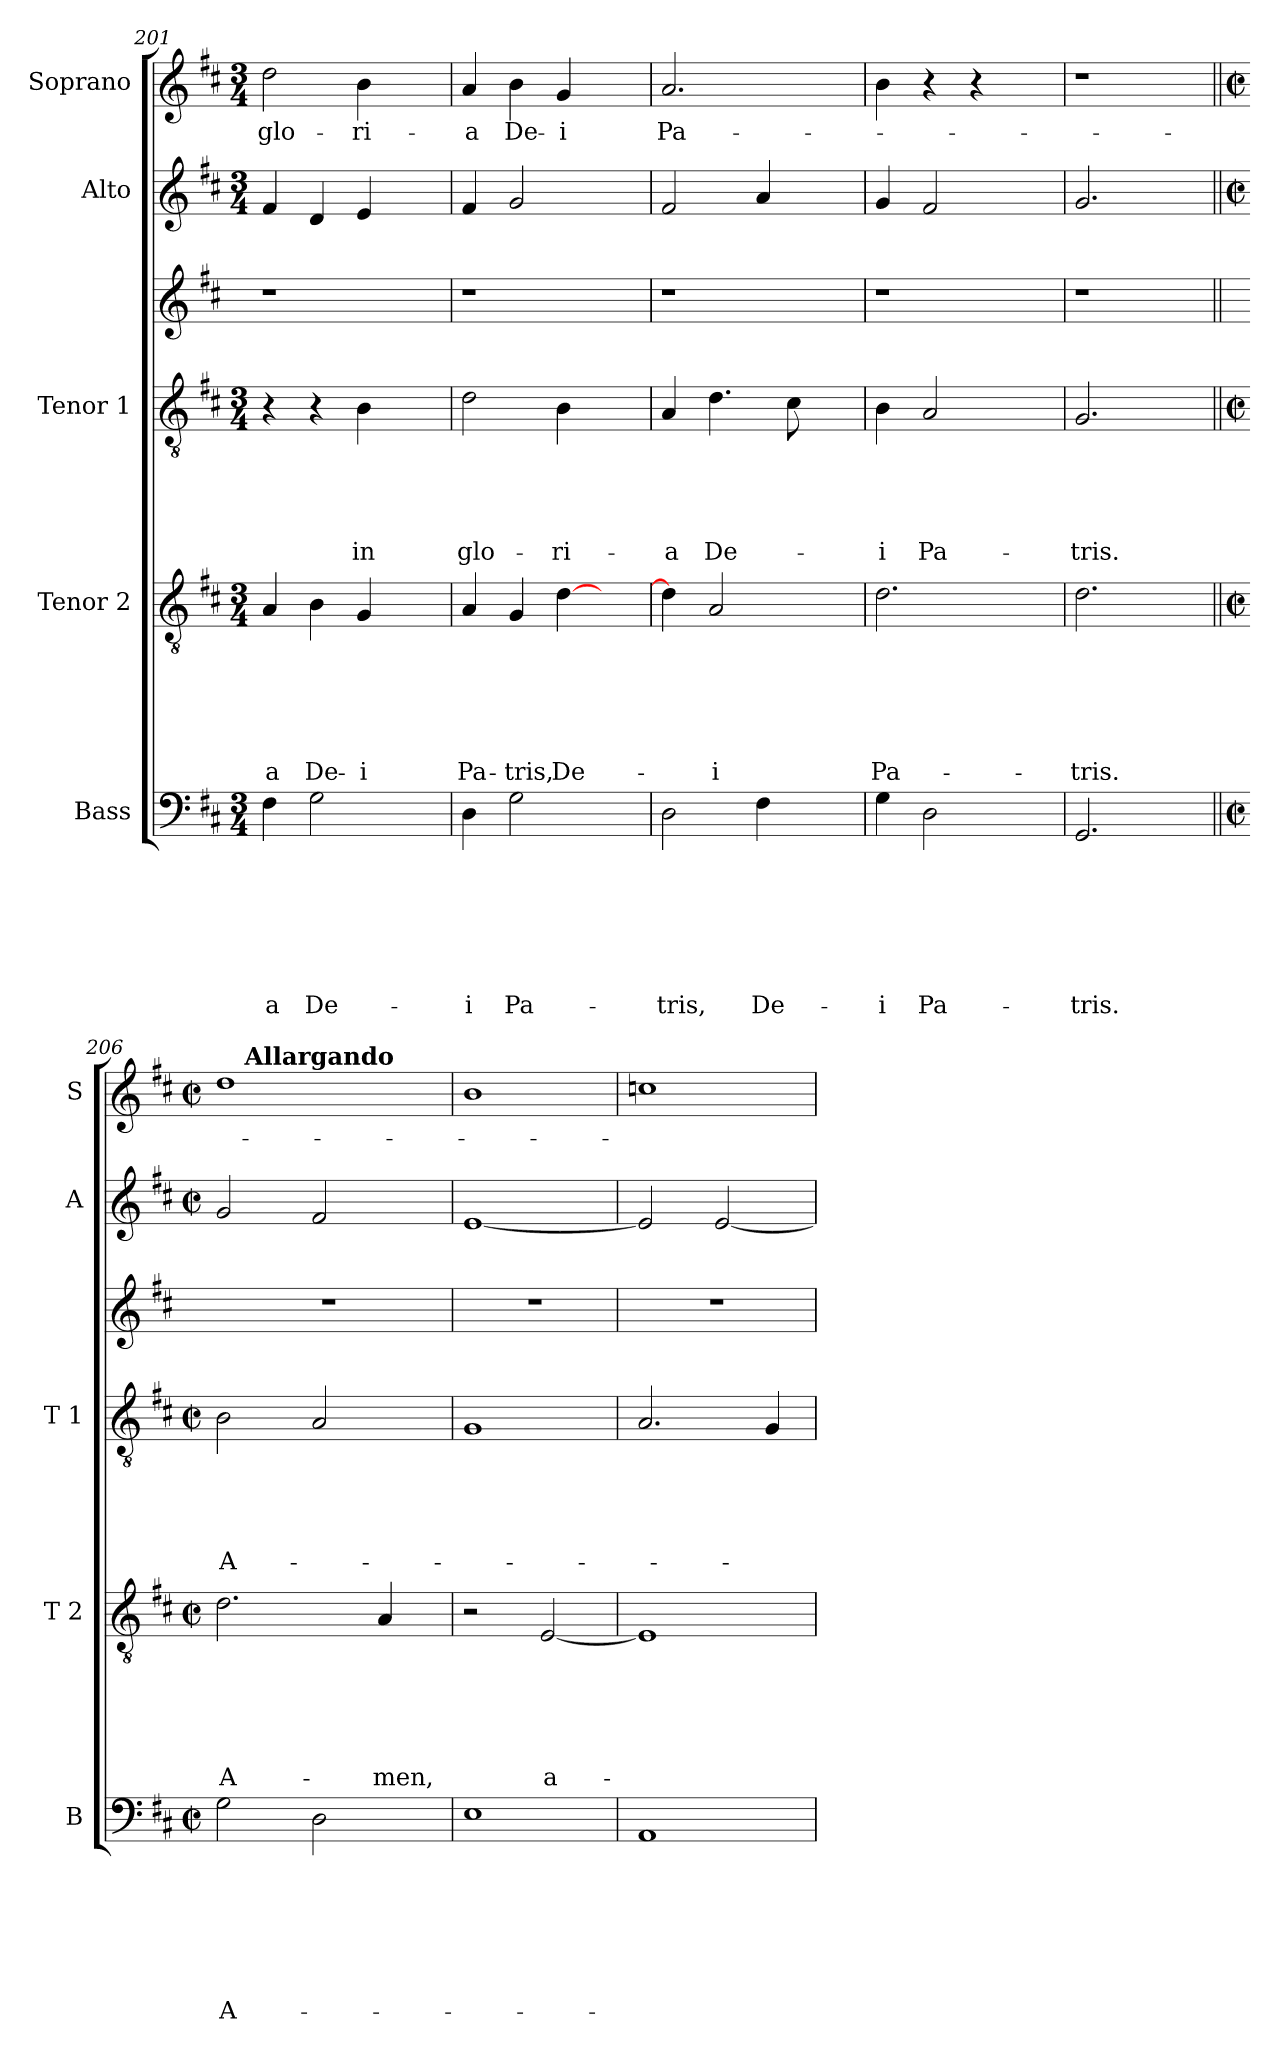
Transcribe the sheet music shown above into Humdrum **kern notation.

**kern	**text	**text	**text	**text	**text	**text	**text	**kern	**text	**text	**text	**text	**text	**text	**kern	**text	**text	**text	**text	**text	**kern	**kern	**kern	**text
*part6	*part6	*part6	*part6	*part6	*part6	*part6	*part6	*part5	*part5	*part5	*part5	*part5	*part5	*part5	*part4	*part4	*part4	*part4	*part4	*part4	*part3	*part2	*part1	*part1
*staff6	*staff6	*staff6	*staff6	*staff6	*staff6	*staff6	*staff6	*staff5	*staff5	*staff5	*staff5	*staff5	*staff5	*staff5	*staff4	*staff4	*staff4	*staff4	*staff4	*staff4	*staff3	*staff2	*staff1	*staff1
*I"Bass	*	*	*	*	*	*	*	*I"Tenor 2	*	*	*	*	*	*	*I"Tenor 1	*	*	*	*	*	*	*I"Alto	*I"Soprano	*
*I'B	*	*	*	*	*	*	*	*I'T 2	*	*	*	*	*	*	*I'T 1	*	*	*	*	*	*	*I'A	*I'S	*
*clefF4	*	*	*	*	*	*	*	*clefGv2	*	*	*	*	*	*	*clefGv2	*	*	*	*	*	*clefG2	*clefG2	*clefG2	*
*k[f#c#]	*	*	*	*	*	*	*	*k[f#c#]	*	*	*	*	*	*	*k[f#c#]	*	*	*	*	*	*k[f#c#]	*k[f#c#]	*k[f#c#]	*
*D:	*	*	*	*	*	*	*	*D:	*	*	*	*	*	*	*D:	*	*	*	*	*	*D:	*D:	*D:	*
*M3/4	*	*	*	*	*	*	*	*M3/4	*	*	*	*	*	*	*M3/4	*	*	*	*	*	*	*M3/4	*M3/4	*
=201	=201	=201	=201	=201	=201	=201	=201	=201	=201	=201	=201	=201	=201	=201	=201	=201	=201	=201	=201	=201	=201	=201	=201	=201
!	!	!	!	!	!	!	!LO:LY:b	!	!	!	!	!	!	!LO:LY:b	!	!	!	!	!	!	!	!	!	!LO:LY:b
4F#\	.	.	.	.	.	.	-a	4A/	.	.	.	.	.	-a	4r	.	.	.	.	.	1r	4f#/	2dd\	glo-
!	!	!	!	!	!	!	!LO:LY:b	!	!	!	!	!	!	!LO:LY:b	!	!	!	!	!	!	!	!	!	!
2G\	.	.	.	.	.	.	De-	4B\	.	.	.	.	.	De-	4r	.	.	.	.	.	.	4d/	.	.
!	!	!	!	!	!	!	!	!	!	!	!	!	!	!LO:LY:b	!	!	!	!	!	!LO:LY:b	!	!	!	!LO:LY:b
.	.	.	.	.	.	.	.	4G/	.	.	.	.	.	-i	4B\	.	.	.	.	in	.	4e/	4b\	-ri-
4ryy	.	.	.	.	.	.	.	4ryy	.	.	.	.	.	.	4ryy	.	.	.	.	.	.	4ryy	4ryy	.
=202	=202	=202	=202	=202	=202	=202	=202	=202	=202	=202	=202	=202	=202	=202	=202	=202	=202	=202	=202	=202	=202	=202	=202	=202
!	!	!	!	!	!	!	!LO:LY:b	!	!	!	!	!	!	!LO:LY:b	!	!	!	!	!	!LO:LY:b	!	!	!	!LO:LY:b
4D\	.	.	.	.	.	.	-i	4A/	.	.	.	.	.	Pa-	2d\	.	.	.	.	glo-	1r	4f#/	4a/	-a
!	!	!	!	!	!	!	!LO:LY:b	!	!	!	!	!	!	!LO:LY:b	!	!	!	!	!	!	!	!	!	!LO:LY:b
2G\	.	.	.	.	.	.	Pa-	4G/	.	.	.	.	.	-tris,	.	.	.	.	.	.	.	2g/	4b\	De-
!	!	!	!	!	!	!	!	!	!	!	!	!	!	!LO:LY:b	!	!	!	!	!	!LO:LY:b	!	!	!	!LO:LY:b
.	.	.	.	.	.	.	.	[>4d\	.	.	.	.	.	De-	4B\	.	.	.	.	-ri-	.	.	4g/	-i
4ryy	.	.	.	.	.	.	.	4ryy	.	.	.	.	.	.	4ryy	.	.	.	.	.	.	4ryy	4ryy	.
=203	=203	=203	=203	=203	=203	=203	=203	=203	=203	=203	=203	=203	=203	=203	=203	=203	=203	=203	=203	=203	=203	=203	=203	=203
!	!	!	!	!	!	!	!LO:LY:b	!	!	!	!	!	!	!	!	!	!	!	!	!LO:LY:b	!	!	!	!LO:LY:b
2D\	.	.	.	.	.	.	-tris,	4d\]	.	.	.	.	.	.	4A/	.	.	.	.	-a	1r	2f#/	2.a/	Pa-
!	!	!	!	!	!	!	!	!	!	!	!	!	!	!LO:LY:b	!	!	!	!	!	!LO:LY:b	!	!	!	!
.	.	.	.	.	.	.	.	2A/	.	.	.	.	.	-i	4.d\	.	.	.	.	De-	.	.	.	.
!	!	!	!	!	!	!	!LO:LY:b	!	!	!	!	!	!	!	!	!	!	!	!	!	!	!	!	!
4F#\	.	.	.	.	.	.	De-	.	.	.	.	.	.	.	.	.	.	.	.	.	.	4a/	.	.
.	.	.	.	.	.	.	.	.	.	.	.	.	.	.	8c#\	.	.	.	.	.	.	.	.	.
4ryy	.	.	.	.	.	.	.	4ryy	.	.	.	.	.	.	4ryy	.	.	.	.	.	.	4ryy	4ryy	.
=204	=204	=204	=204	=204	=204	=204	=204	=204	=204	=204	=204	=204	=204	=204	=204	=204	=204	=204	=204	=204	=204	=204	=204	=204
!	!	!	!	!	!	!	!LO:LY:b	!	!	!	!	!	!	!LO:LY:b	!	!	!	!	!	!LO:LY:b	!	!	!	!
4G\	.	.	.	.	.	.	-i	2.d\	.	.	.	.	.	Pa-	4B\	.	.	.	.	-i	1r	4g/	4b\	.
!	!	!	!	!	!	!	!LO:LY:b	!	!	!	!	!	!	!	!	!	!	!	!	!LO:LY:b	!	!	!	!
2D\	.	.	.	.	.	.	Pa-	.	.	.	.	.	.	.	2A/	.	.	.	.	Pa-	.	2f#/	4r	.
.	.	.	.	.	.	.	.	.	.	.	.	.	.	.	.	.	.	.	.	.	.	.	4r	.
4ryy	.	.	.	.	.	.	.	4ryy	.	.	.	.	.	.	4ryy	.	.	.	.	.	.	4ryy	4ryy	.
=205	=205	=205	=205	=205	=205	=205	=205	=205	=205	=205	=205	=205	=205	=205	=205	=205	=205	=205	=205	=205	=205	=205	=205	=205
!	!	!	!	!	!	!	!LO:LY:b	!	!	!	!	!	!	!LO:LY:b	!	!	!	!	!	!LO:LY:b	!	!	!LO:N:vis=1	!
2.GG/	.	.	.	.	.	.	-tris.	2.d\	.	.	.	.	.	-tris.	2.G/	.	.	.	.	-tris.	1r	2.g/	2.r	.
4ryy	.	.	.	.	.	.	.	4ryy	.	.	.	.	.	.	4ryy	.	.	.	.	.	.	4ryy	4ryy	.
!!LO:LB:g=z
=206||	=206||	=206||	=206||	=206||	=206||	=206||	=206||	=206||	=206||	=206||	=206||	=206||	=206||	=206||	=206||	=206||	=206||	=206||	=206||	=206||	=206||	=206||	=206||	=206||
*M2/2	*	*	*	*	*	*	*	*M2/2	*	*	*	*	*	*	*M2/2	*	*	*	*	*	*	*M2/2	*M2/2	*
*met(c|)	*	*	*	*	*	*	*	*met(c|)	*	*	*	*	*	*	*met(c|)	*	*	*	*	*	*	*met(c|)	*met(c|)	*
!	!	!	!	!	!	!	!LO:LY:b	!	!	!	!	!	!	!LO:LY:b	!	!	!	!	!	!LO:LY:b	!	!	!	!
*	*	*	*	*	*	*	*	*	*	*	*	*	*	*	*	*	*	*	*	*	*	*	*^	*
2G\	.	.	.	.	.	.	A-	2.d\	.	.	.	.	.	A-	2B\	.	.	.	.	A-	1r	2g/	1dd	16.ryy	.
!	!	!	!	!	!	!	!	!	!	!	!	!	!	!	!	!	!	!	!	!	!	!	!	!LO:TX:a:B:t=Allargando	!
.	.	.	.	.	.	.	.	.	.	.	.	.	.	.	.	.	.	.	.	.	.	.	.	2ryy	.
2D\	.	.	.	.	.	.	.	.	.	.	.	.	.	.	2A/	.	.	.	.	.	.	2f#/	.	.	.
.	.	.	.	.	.	.	.	.	.	.	.	.	.	.	.	.	.	.	.	.	.	.	.	4ryy	.
!	!	!	!	!	!	!	!	!	!	!	!	!	!	!LO:LY:b	!	!	!	!	!	!	!	!	!	!	!
.	.	.	.	.	.	.	.	4A/	.	.	.	.	.	-men,	.	.	.	.	.	.	.	.	.	.	.
.	.	.	.	.	.	.	.	.	.	.	.	.	.	.	.	.	.	.	.	.	.	.	.	8ryy	.
.	.	.	.	.	.	.	.	.	.	.	.	.	.	.	.	.	.	.	.	.	.	.	.	32ryy	.
*	*	*	*	*	*	*	*	*	*	*	*	*	*	*	*	*	*	*	*	*	*	*	*v	*v	*
=207	=207	=207	=207	=207	=207	=207	=207	=207	=207	=207	=207	=207	=207	=207	=207	=207	=207	=207	=207	=207	=207	=207	=207	=207
1E	.	.	.	.	.	.	.	2r	.	.	.	.	.	.	1G	.	.	.	.	.	1r	[<1e	1b	.
!	!	!	!	!	!	!	!	!	!	!	!	!	!	!LO:LY:b	!	!	!	!	!	!	!	!	!	!
.	.	.	.	.	.	.	.	[<2E/	.	.	.	.	.	a-	.	.	.	.	.	.	.	.	.	.
=208	=208	=208	=208	=208	=208	=208	=208	=208	=208	=208	=208	=208	=208	=208	=208	=208	=208	=208	=208	=208	=208	=208	=208	=208
1AA	.	.	.	.	.	.	.	1E]	.	.	.	.	.	.	2.A/	.	.	.	.	.	1r	2e/]	1ccn	.
.	.	.	.	.	.	.	.	.	.	.	.	.	.	.	.	.	.	.	.	.	.	[<2e/	.	.
.	.	.	.	.	.	.	.	.	.	.	.	.	.	.	4G/	.	.	.	.	.	.	.	.	.
=	=	=	=	=	=	=	=	=	=	=	=	=	=	=	=	=	=	=	=	=	=	=	=	=
*-	*-	*-	*-	*-	*-	*-	*-	*-	*-	*-	*-	*-	*-	*-	*-	*-	*-	*-	*-	*-	*-	*-	*-	*-
